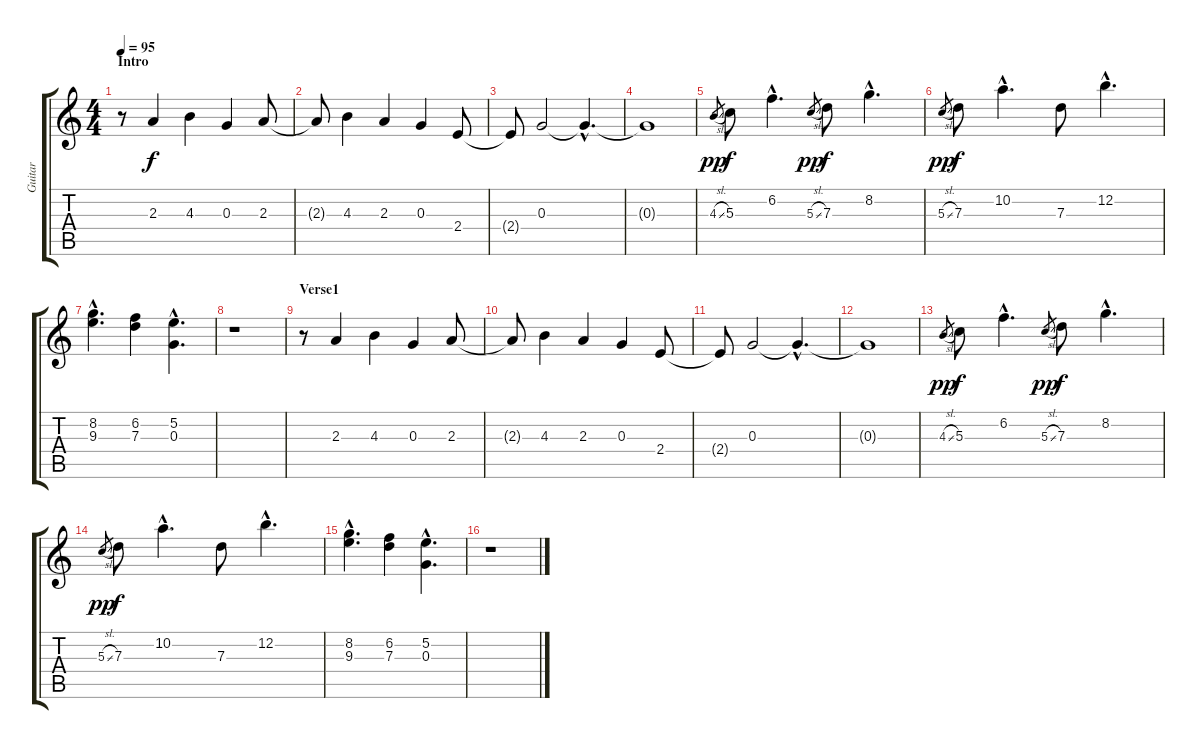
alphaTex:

\track ("Guitar" "Guitar") {instrument acousticguitarnylon}
\staff {score tabs}
\tuning (E4 B3 G3 D3 A2 E2) {hide}
\ts (4 4)
\section ("" "Intro")
\tempo 95
\clef g2
\ks c
r.8{dy f instrument acousticguitarnylon} 2.3.4 4.3.4 0.3.4 2.3.8 |
\section ("" "")
2.3{t}.8 4.3.4 2.3.4 0.3.4 2.4.8 |
2.4{t}.8 0.3.2 0.3{hac t}.4{d} |
0.3{t}.1 |
4.3{sl}.8{gr dy pp} 5.3.8{dy f} 6.2{hac}.4{d} 5.3{sl}.8{gr dy pp} 7.3.8{dy f} 8.2{hac}.4{d} |
5.3{sl}.8{gr dy pp} 7.3.8{dy f} 10.2{hac}.4{d} 7.3.8 12.2{hac}.4{d} |
(8.2{hac} 9.3{hac}).4{d} (6.2 7.3).4 (5.2{hac} 0.3{hac}).4{d} |
r.1 |
\section ("" "Verse1")
r.8 2.3.4 4.3.4 0.3.4 2.3.8 |
2.3{t}.8 4.3.4 2.3.4 0.3.4 2.4.8 |
2.4{t}.8 0.3.2 0.3{hac t}.4{d} |
0.3{t}.1 |
4.3{sl}.8{gr dy pp} 5.3.8{dy f} 6.2{hac}.4{d} 5.3{sl}.8{gr dy pp} 7.3.8{dy f} 8.2{hac}.4{d} |
5.3{sl}.8{gr dy pp} 7.3.8{dy f} 10.2{hac}.4{d} 7.3.8 12.2{hac}.4{d} |
(8.2{hac} 9.3{hac}).4{d} (6.2 7.3).4 (5.2{hac} 0.3{hac}).4{d} |
r.1
